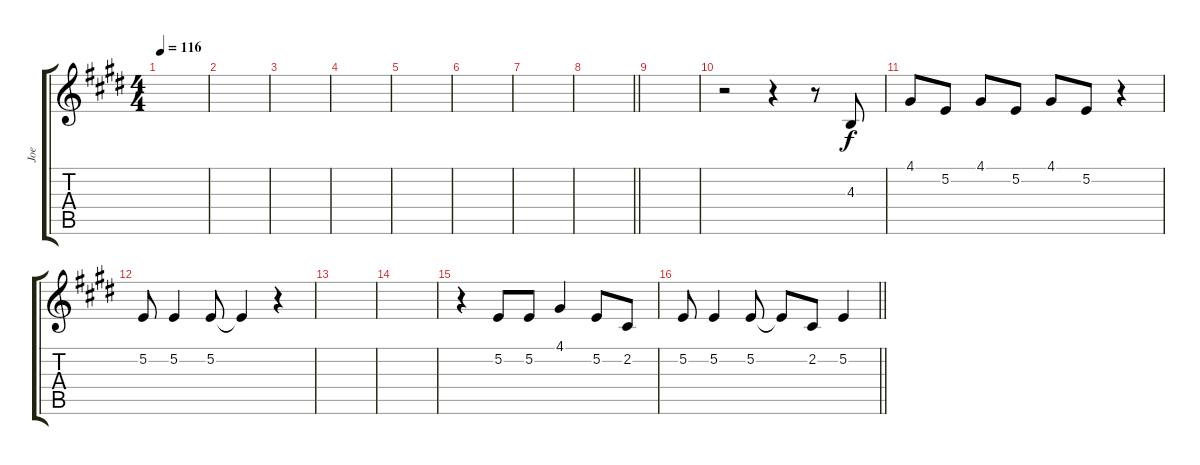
\track ("Joe" "Joe") {instrument lead1square}
\staff {score tabs}
\tuning (E4 B3 G3 D3 A2 E2) {hide}
\ts (4 4)
\tempo 116
\clef g2
\ks e
|
|
|
|
|
|
|
\barLineRight lightlight
|
|
r.2 r.4 r.8 4.3.8 |
4.1.8 5.2.8 4.1.8 5.2.8 4.1.8 5.2.8 r.4 |
5.2.8 5.2.4 5.2.8 5.2{t}.4 r.4 |
|
|
r.4 5.2.8 5.2.8 4.1.4 5.2.8 2.2.8 |
\barLineRight lightlight
5.2.8 5.2.4 5.2.8 5.2{t}.8 2.2.8 5.2.4
